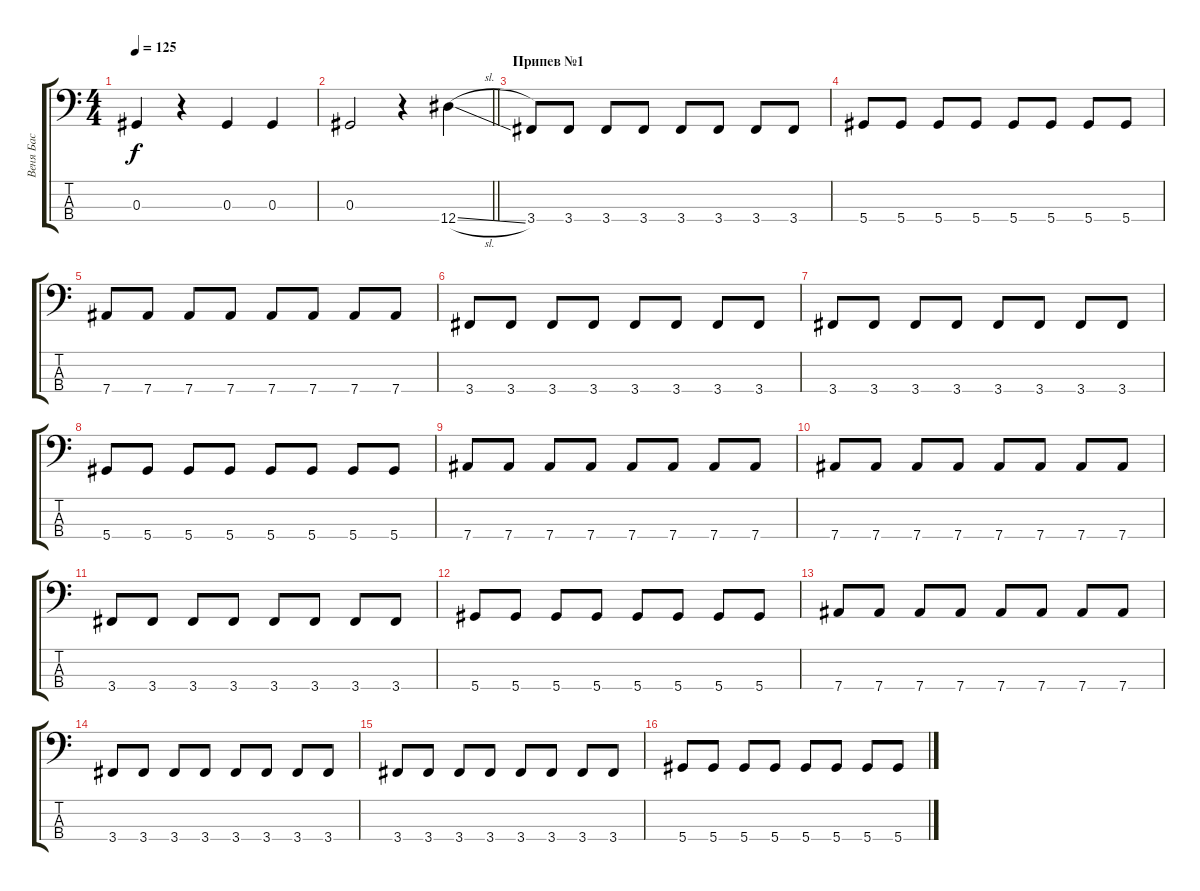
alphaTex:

\track ("Веня Бас" "Веня Бас") {instrument electricbassfinger}
\staff {score tabs}
\tuning (Gb2 Db2 Ab1 Eb1) {hide}
\ts (4 4)
\tempo 125
\clef f4
\ks c
0.3.4{dy f} r.4 0.3.4 0.3.4 |
\barLineRight lightlight
0.3.2 r.4 12.4{sl}.4 |
\section ("" "Припев №1")
3.4.8 3.4.8 3.4.8 3.4.8 3.4.8 3.4.8 3.4.8 3.4.8 |
5.4.8 5.4.8 5.4.8 5.4.8 5.4.8 5.4.8 5.4.8 5.4.8 |
7.4.8 7.4.8 7.4.8 7.4.8 7.4.8 7.4.8 7.4.8 7.4.8 |
3.4.8 3.4.8 3.4.8 3.4.8 3.4.8 3.4.8 3.4.8 3.4.8 |
3.4.8 3.4.8 3.4.8 3.4.8 3.4.8 3.4.8 3.4.8 3.4.8 |
5.4.8 5.4.8 5.4.8 5.4.8 5.4.8 5.4.8 5.4.8 5.4.8 |
7.4.8 7.4.8 7.4.8 7.4.8 7.4.8 7.4.8 7.4.8 7.4.8 |
7.4.8 7.4.8 7.4.8 7.4.8 7.4.8 7.4.8 7.4.8 7.4.8 |
3.4.8 3.4.8 3.4.8 3.4.8 3.4.8 3.4.8 3.4.8 3.4.8 |
5.4.8 5.4.8 5.4.8 5.4.8 5.4.8 5.4.8 5.4.8 5.4.8 |
7.4.8 7.4.8 7.4.8 7.4.8 7.4.8 7.4.8 7.4.8 7.4.8 |
3.4.8 3.4.8 3.4.8 3.4.8 3.4.8 3.4.8 3.4.8 3.4.8 |
3.4.8 3.4.8 3.4.8 3.4.8 3.4.8 3.4.8 3.4.8 3.4.8 |
5.4.8 5.4.8 5.4.8 5.4.8 5.4.8 5.4.8 5.4.8 5.4.8
